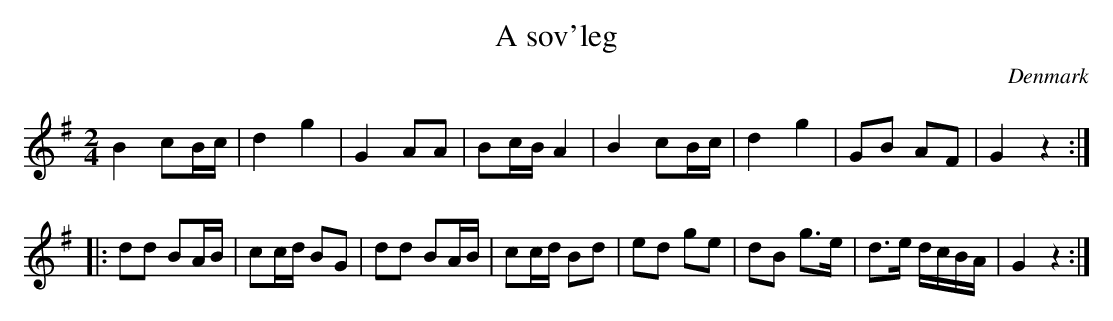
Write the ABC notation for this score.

X:1
T:A sov'leg
O:Denmark
M:2/4
L:1/8
K:G
B2 cB/c/ | d2 g2 | G2 AA | Bc/B/ A2 |\
B2 cB/c/ | d2 g2 | GB AF | G2 z2 :|
|:\
dd BA/B/ | cc/d/ BG | dd BA/B/ | cc/d/ Bd |\
ed ge | dB g>e | d>e d/c/B/A/ | G2 z2 :|
